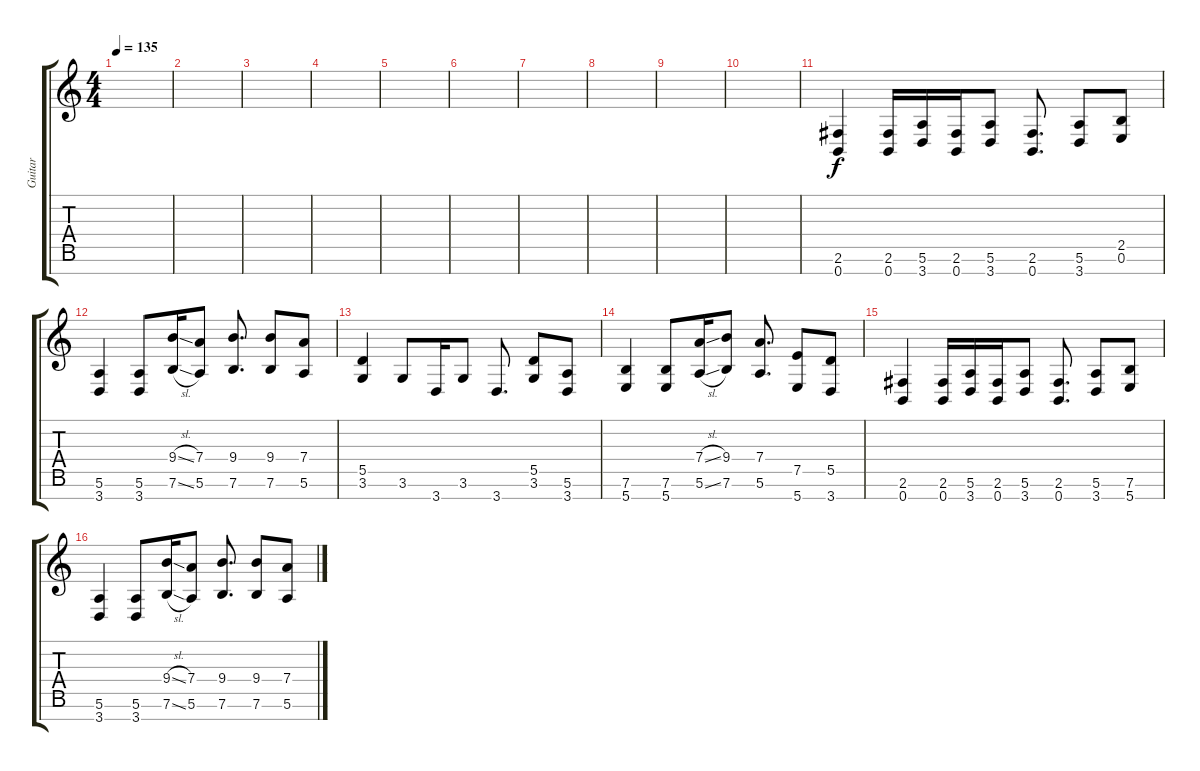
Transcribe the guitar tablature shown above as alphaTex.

\track ("Guitar" "Guitar") {instrument distortionguitar}
\staff {score tabs}
\tuning (E4 B3 G3 D3 A2 E2 B1) {hide}
\ts (4 4)
\tempo 135
\clef g2
\ks c
|
|
|
|
|
|
|
|
|
|
(2.6 0.7).4{instrument distortionguitar} (2.6 0.7).16 (5.6 3.7).16 (2.6 0.7).16 (5.6 3.7).8 (2.6 0.7).8{d} (5.6 3.7).8 (2.5 0.6).8 |
(5.6 3.7).4 (5.6 3.7).8 (9.4{sl} 7.6{sl}).16 (7.4 5.6).8 (9.4 7.6).8{d} (9.4 7.6).8 (7.4 5.6).8 |
(5.5 3.6).4 3.6.8 3.7.16 3.6.8 3.7.8{d} (5.5 3.6).8 (5.6 3.7).8 |
(7.6 5.7).4 (7.6 5.7).8 (7.4{sl} 5.6{sl}).16 (9.4 7.6).8 (7.4 5.6).8{d} (7.5 5.7).8 (5.5 3.7).8 |
(2.6 0.7).4 (2.6 0.7).16 (5.6 3.7).16 (2.6 0.7).16 (5.6 3.7).8 (2.6 0.7).8{d} (5.6 3.7).8 (7.6 5.7).8 |
(5.6 3.7).4 (5.6 3.7).8 (9.4{sl} 7.6{sl}).16 (7.4 5.6).8 (9.4 7.6).8{d} (9.4 7.6).8 (7.4 5.6).8
